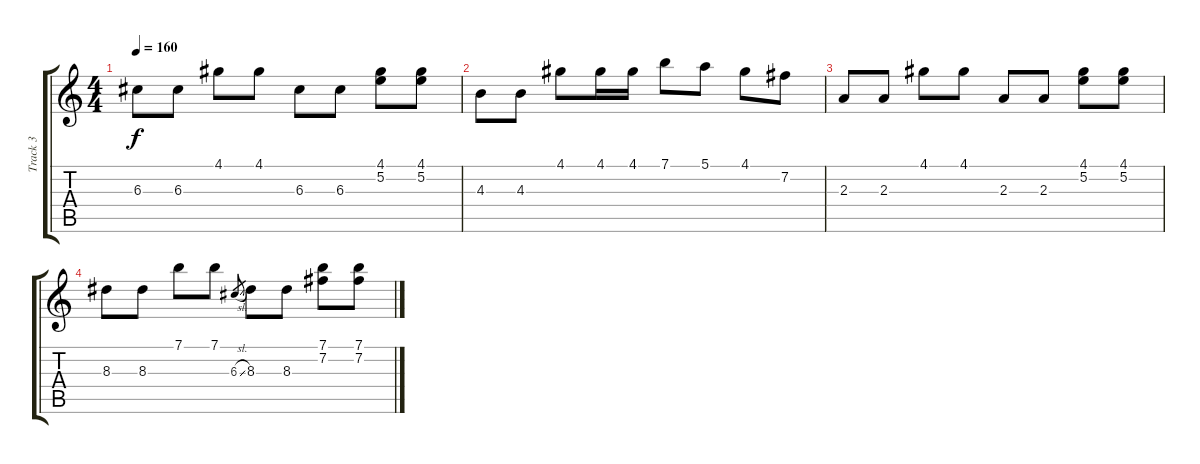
\track ("Track 3" "Track 3") {instrument overdrivenguitar}
\staff {score tabs}
\tuning (E4 B3 G3 D3 A2 E2) {hide}
\ts (4 4)
\tempo 160
\clef g2
\ks c
6.3.8{dy f} 6.3.8 4.1.8 4.1.8 6.3.8 6.3.8 (4.1 5.2).8 (4.1 5.2).8 |
4.3.8 4.3.8 4.1.8 4.1.16 4.1.16 7.1.8 5.1.8 4.1.8 7.2.8 |
2.3.8 2.3.8 4.1.8 4.1.8 2.3.8 2.3.8 (4.1 5.2).8 (4.1 5.2).8 |
8.3.8 8.3.8 7.1.8 7.1.8 6.3{sl}.8{gr} 8.3.8 8.3.8 (7.1 7.2).8 (7.1 7.2).8
